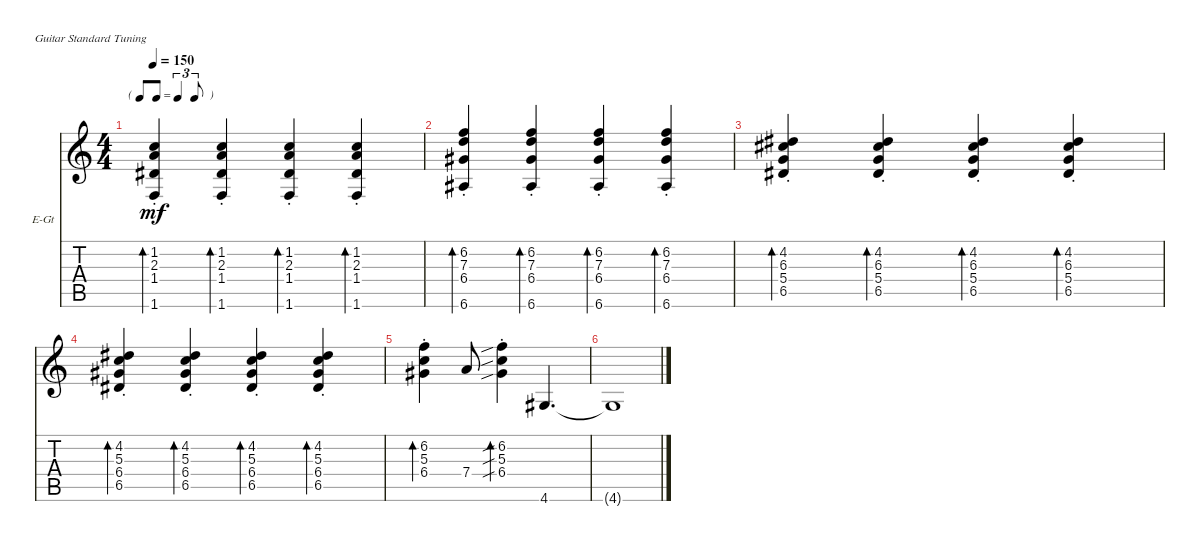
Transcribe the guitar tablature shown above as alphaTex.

\defaultSystemsLayout 4
\bracketExtendMode nobrackets
\firstSystemTrackNameOrientation horizontal
\otherSystemsTrackNameOrientation horizontal
\track ("Electric Guitar" "E-Gt") {instrument electricguitarclean}
\staff {score tabs}
\tuning (E4 B3 G3 D3 A2 E2)
\ts (4 4)
\tf triplet8th
\tempo 150
\clef g2
\ks c
(1.6{st} 1.4{st} 2.3{st} 1.2{st}).4{bd 81 dy mf} (1.6{st} 1.4{st} 2.3{st} 1.2{st}).4{bd 81} (1.6{st} 1.4{st} 2.3{st} 1.2{st}).4{bd 81} (1.6{st} 1.4{st} 2.3{st} 1.2{st}).4{bd 81} |
(6.6{st} 6.4{st} 6.2{st} 7.3{st}).4{bd 81} (6.6{st} 6.4{st} 7.3{st} 6.2{st}).4{bd 81} (6.6{st} 6.4{st} 6.2{st} 7.3{st}).4{bd 81} (6.6{st} 6.4{st} 7.3{st} 6.2{st}).4{bd 81} |
(6.5{st} 5.4{st} 4.2{st} 6.3{st}).4{bd 81} (6.5{st} 5.4{st} 4.2{st} 6.3{st}).4{bd 81} (6.5{st} 5.4{st} 4.2{st} 6.3{st}).4{bd 81} (6.5{st} 5.4{st} 4.2{st} 6.3{st}).4{bd 81} |
(6.5{st} 6.4{st} 4.2{st} 5.3{st}).4{bd 81} (6.5{st} 6.4{st} 4.2{st} 5.3{st}).4{bd 81} (6.5{st} 6.4{st} 4.2{st} 5.3{st}).4{bd 81} (6.5{st} 6.4{st} 4.2{st} 5.3{st}).4{bd 81} |
(6.4{st} 5.3{st} 6.2{st}).4{bd 81} 7.4.8 (6.4{sib st} 5.3{sib st} 6.2{sib}).4{bd 81} 4.6.4{d} |
4.6{t}.1
